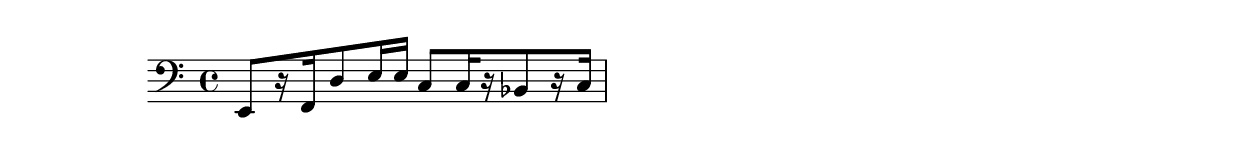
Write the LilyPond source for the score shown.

\header {
 texidoc = "The number of beams doesn't change on a rest."
}

\version "1.7.18"

\score { \notes \relative c, {
  \clef bass	 
   e8-[ r16 f d'8 e16 e16]  c8-[ c16 r16 bes8 r16 c16-] |
 }
\paper { raggedright = ##t}
}
